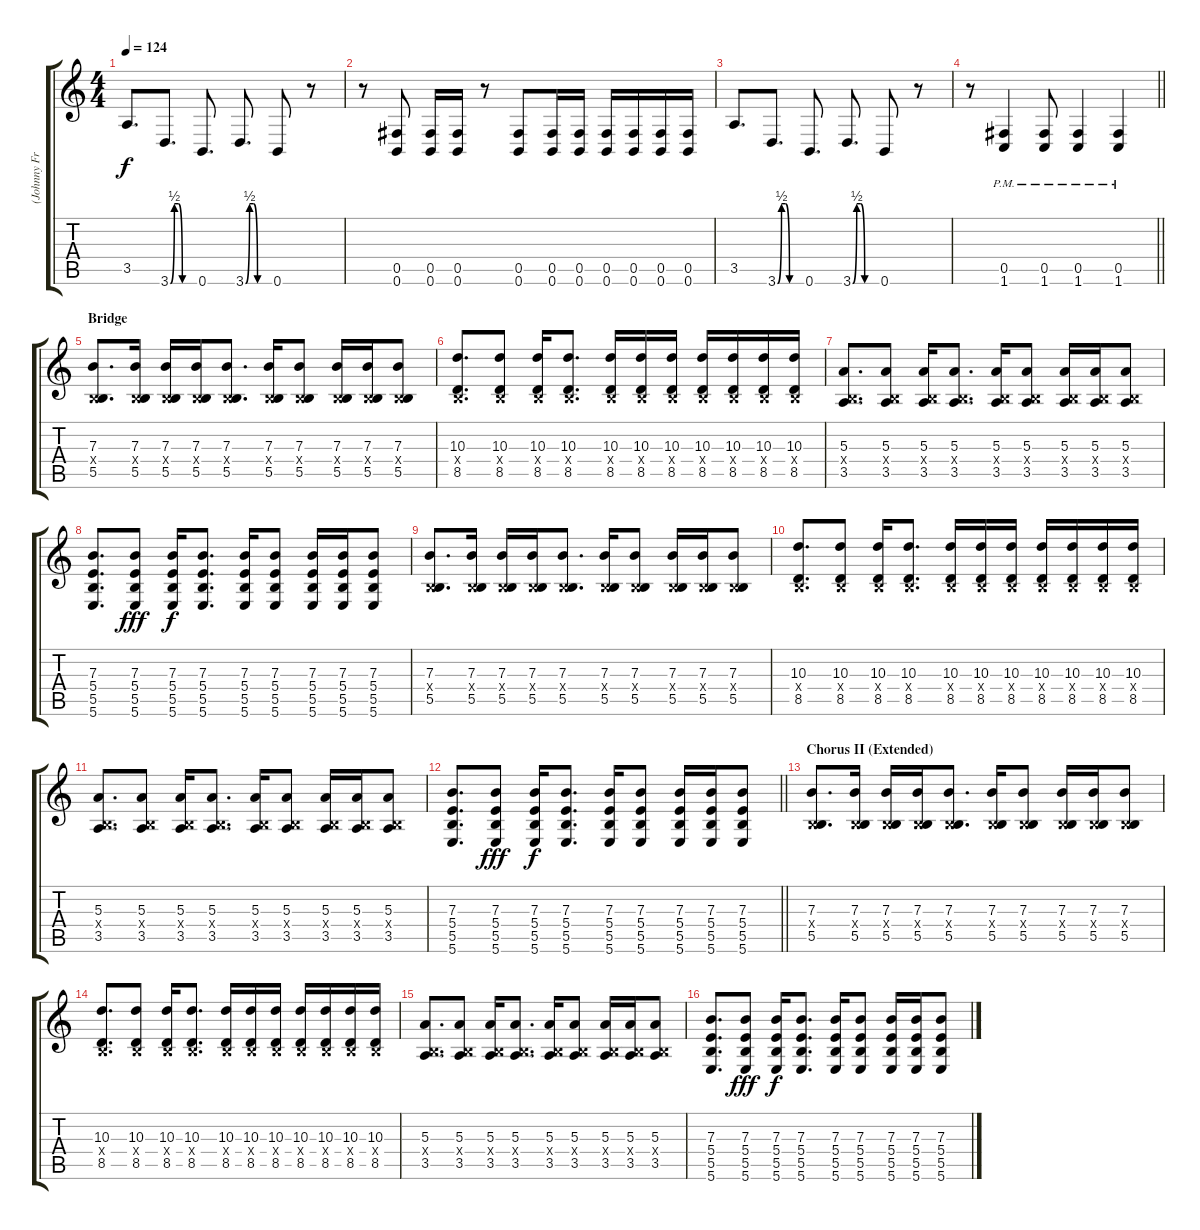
\track ("(Johnny Franck) Rythm Guitar" "(Johnny Fr") {instrument distortionguitar}
\staff {score tabs}
\tuning (Db4 Ab3 E3 B2 Gb2 B1) {hide}
\ts (4 4)
\tempo 124
\clef g2
\ks c
3.5.8{d dy f} 3.6{be (custom 0 0 10 2 20 2 30 0 60 0)}.8{d} 0.6.8{d} 3.6{be (custom 0 0 10 2 20 2 30 0 60 0)}.8{d} 0.6.8 r.8 |
r.8 (0.5 0.6).8 (0.5 0.6).16 (0.5 0.6).16 r.8 (0.5 0.6).8 (0.5 0.6).16 (0.5 0.6).16 (0.5 0.6).16 (0.5 0.6).16 (0.5 0.6).16 (0.5 0.6).16 |
3.5.8{d} 3.6{be (custom 0 0 10 2 20 2 30 0 60 0)}.8{d} 0.6.8{d} 3.6{be (custom 0 0 10 2 20 2 30 0 60 0)}.8{d} 0.6.8 r.8 |
\barLineRight lightlight
r.8 (0.5{pm} 1.6).4 (0.5{pm} 1.6).8 (0.5{pm} 1.6).4 (0.5{pm} 1.6).4 |
\section ("" "Bridge")
(7.3 0.4{x} 5.5).8{d volume 8} (7.3 0.4{x} 5.5).16 (7.3 0.4{x} 5.5).16 (7.3 0.4{x} 5.5).16 (7.3 0.4{x} 5.5).8{d} (7.3 0.4{x} 5.5).16 (7.3 0.4{x} 5.5).8 (7.3 0.4{x} 5.5).16 (7.3 0.4{x} 5.5).16 (7.3 0.4{x} 5.5).8 |
(10.3 0.4{x} 8.5).8{d} (10.3 0.4{x} 8.5).8 (10.3 0.4{x} 8.5).16 (10.3 0.4{x} 8.5).8{d} (10.3 0.4{x} 8.5).16 (10.3 0.4{x} 8.5).16 (10.3 0.4{x} 8.5).16 (10.3 0.4{x} 8.5).16 (10.3 0.4{x} 8.5).16 (10.3 0.4{x} 8.5).16 (10.3 0.4{x} 8.5).16 |
(5.3 0.4{x} 3.5).8{d} (5.3 0.4{x} 3.5).8 (5.3 0.4{x} 3.5).16 (5.3 0.4{x} 3.5).8{d} (5.3 0.4{x} 3.5).16 (5.3 0.4{x} 3.5).8 (5.3 0.4{x} 3.5).16 (5.3 0.4{x} 3.5).16 (5.3 0.4{x} 3.5).8 |
(7.3 5.4 5.5 5.6).8{d} (7.3 5.4 5.5 5.6).8{dy fff} (7.3 5.4 5.5 5.6).16{dy f} (7.3 5.4 5.5 5.6).8{d} (7.3 5.4 5.5 5.6).16 (7.3 5.4 5.5 5.6).8 (7.3 5.4 5.5 5.6).16 (7.3 5.4 5.5 5.6).16 (7.3 5.4 5.5 5.6).8 |
(7.3 0.4{x} 5.5).8{d} (7.3 0.4{x} 5.5).16 (7.3 0.4{x} 5.5).16 (7.3 0.4{x} 5.5).16 (7.3 0.4{x} 5.5).8{d} (7.3 0.4{x} 5.5).16 (7.3 0.4{x} 5.5).8 (7.3 0.4{x} 5.5).16 (7.3 0.4{x} 5.5).16 (7.3 0.4{x} 5.5).8 |
(10.3 0.4{x} 8.5).8{d} (10.3 0.4{x} 8.5).8 (10.3 0.4{x} 8.5).16 (10.3 0.4{x} 8.5).8{d} (10.3 0.4{x} 8.5).16 (10.3 0.4{x} 8.5).16 (10.3 0.4{x} 8.5).16 (10.3 0.4{x} 8.5).16 (10.3 0.4{x} 8.5).16 (10.3 0.4{x} 8.5).16 (10.3 0.4{x} 8.5).16 |
(5.3 0.4{x} 3.5).8{d} (5.3 0.4{x} 3.5).8 (5.3 0.4{x} 3.5).16 (5.3 0.4{x} 3.5).8{d} (5.3 0.4{x} 3.5).16 (5.3 0.4{x} 3.5).8 (5.3 0.4{x} 3.5).16 (5.3 0.4{x} 3.5).16 (5.3 0.4{x} 3.5).8 |
\barLineRight lightlight
(7.3 5.4 5.5 5.6).8{d} (7.3 5.4 5.5 5.6).8{dy fff} (7.3 5.4 5.5 5.6).16{dy f} (7.3 5.4 5.5 5.6).8{d} (7.3 5.4 5.5 5.6).16 (7.3 5.4 5.5 5.6).8 (7.3 5.4 5.5 5.6).16 (7.3 5.4 5.5 5.6).16 (7.3 5.4 5.5 5.6).8 |
\section ("" "Chorus II (Extended)")
(7.3 0.4{x} 5.5).8{d volume 12} (7.3 0.4{x} 5.5).16 (7.3 0.4{x} 5.5).16 (7.3 0.4{x} 5.5).16 (7.3 0.4{x} 5.5).8{d} (7.3 0.4{x} 5.5).16 (7.3 0.4{x} 5.5).8 (7.3 0.4{x} 5.5).16 (7.3 0.4{x} 5.5).16 (7.3 0.4{x} 5.5).8 |
(10.3 0.4{x} 8.5).8{d} (10.3 0.4{x} 8.5).8 (10.3 0.4{x} 8.5).16 (10.3 0.4{x} 8.5).8{d} (10.3 0.4{x} 8.5).16 (10.3 0.4{x} 8.5).16 (10.3 0.4{x} 8.5).16 (10.3 0.4{x} 8.5).16 (10.3 0.4{x} 8.5).16 (10.3 0.4{x} 8.5).16 (10.3 0.4{x} 8.5).16 |
(5.3 0.4{x} 3.5).8{d} (5.3 0.4{x} 3.5).8 (5.3 0.4{x} 3.5).16 (5.3 0.4{x} 3.5).8{d} (5.3 0.4{x} 3.5).16 (5.3 0.4{x} 3.5).8 (5.3 0.4{x} 3.5).16 (5.3 0.4{x} 3.5).16 (5.3 0.4{x} 3.5).8 |
(7.3 5.4 5.5 5.6).8{d} (7.3 5.4 5.5 5.6).8{dy fff} (7.3 5.4 5.5 5.6).16{dy f} (7.3 5.4 5.5 5.6).8{d} (7.3 5.4 5.5 5.6).16 (7.3 5.4 5.5 5.6).8 (7.3 5.4 5.5 5.6).16 (7.3 5.4 5.5 5.6).16 (7.3 5.4 5.5 5.6).8
